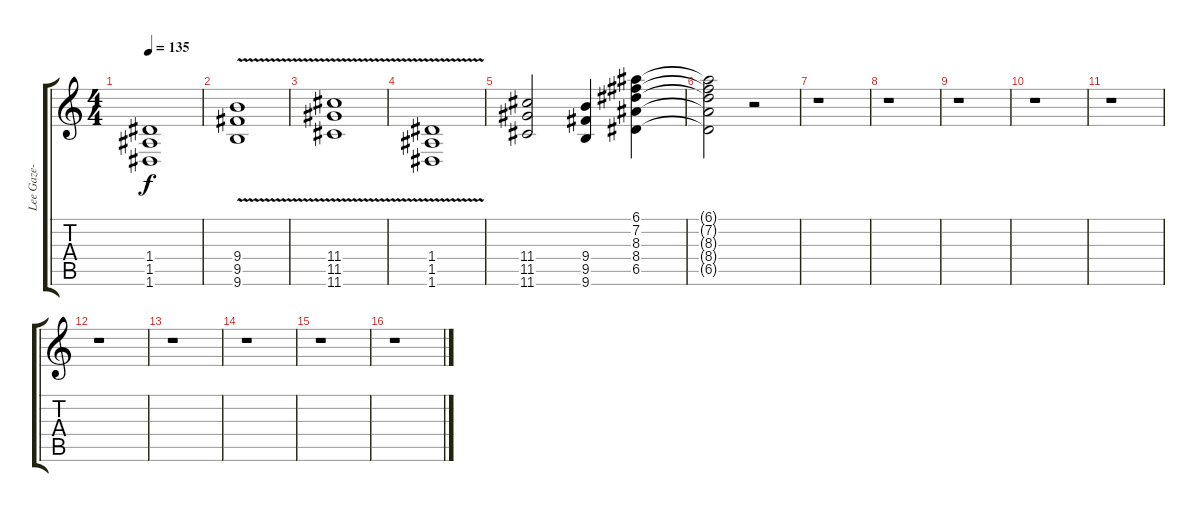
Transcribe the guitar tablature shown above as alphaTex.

\track ("Lee Gaze- Disorted" "Lee Gaze- ") {instrument distortionguitar}
\staff {score tabs}
\tuning (E4 B3 G3 D3 A2 D2) {hide}
\ts (4 4)
\tempo 135
\clef g2
\ks c
(1.4{t} 1.5{t} 1.6{t}).1{dy f} |
(9.4{v} 9.5 9.6).1 |
(11.4{v} 11.5 11.6).1 |
(1.4{v} 1.5 1.6).1 |
(11.4 11.5 11.6).2 (9.4 9.5 9.6).4 (6.1 7.2 8.3 8.4 6.5).4 |
(6.1{t} 7.2{t} 8.3{t} 8.4{t} 6.5{t}).2 r.2 |
r.1 |
r.1 |
r.1 |
r.1 |
r.1 |
r.1 |
r.1 |
r.1 |
r.1 |
r.1
